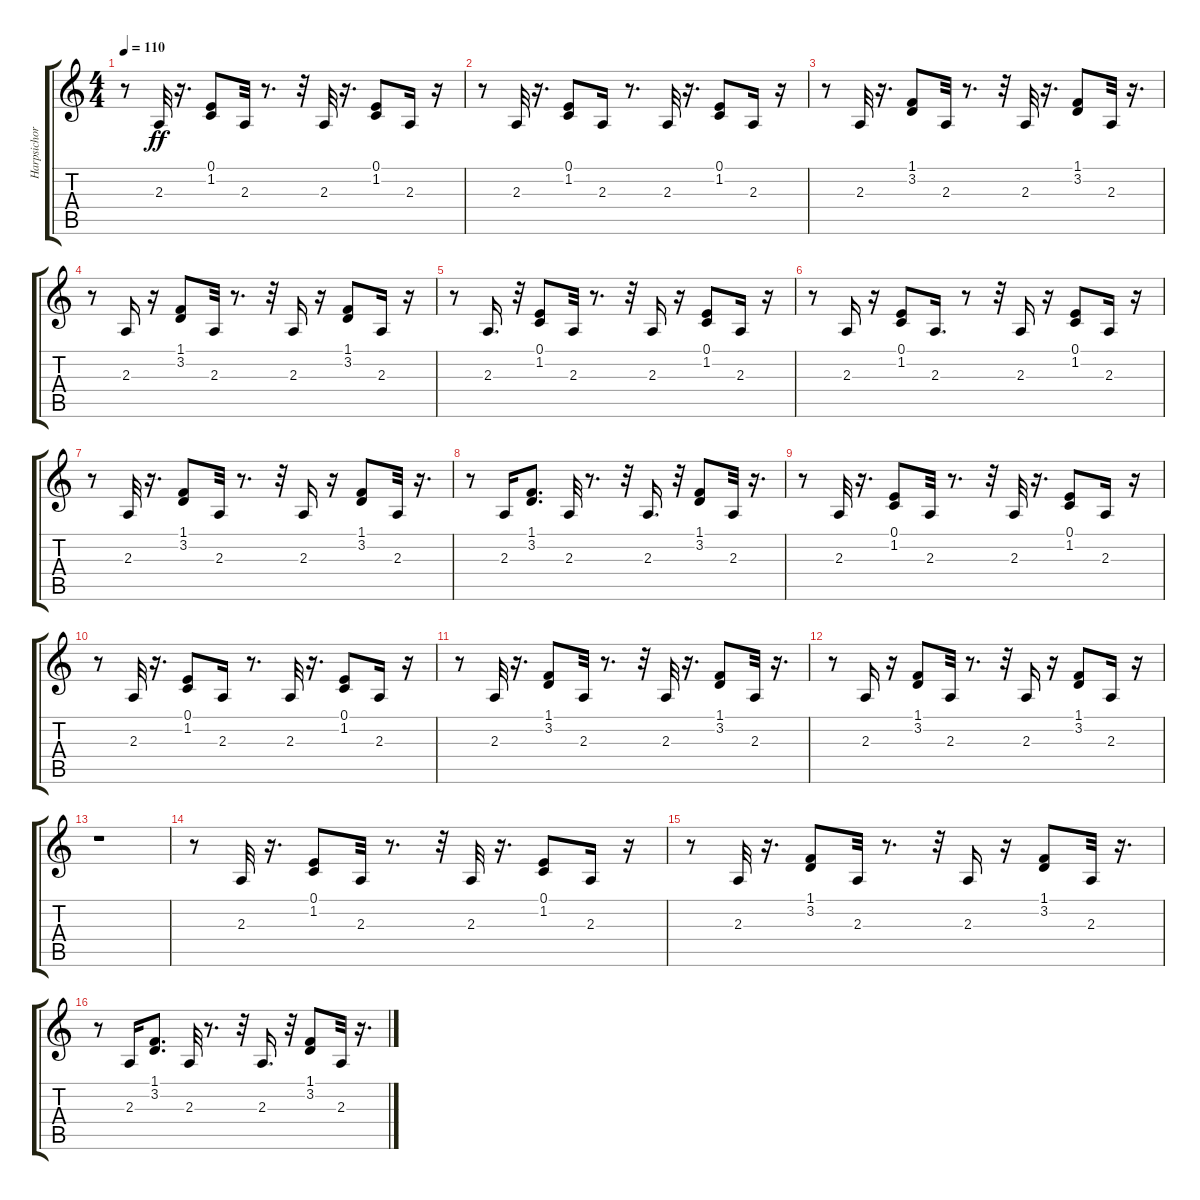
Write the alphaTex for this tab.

\track ("Harpsichord" "Harpsichor") {instrument harpsichord}
\staff {score tabs}
\tuning (E4 B3 G3 D3 A2 E2) {hide}
\ts (4 4)
\tempo 110
\clef g2
\ks c
r.8{dy ff} 2.3.32 r.16{d} (0.1 1.2).8 2.3.32 r.8{d} r.32 2.3.32 r.16{d} (0.1 1.2).8 2.3.16 r.16 |
r.8 2.3.32 r.16{d} (0.1 1.2).8 2.3.16 r.8{d} 2.3.32 r.16{d} (0.1 1.2).8 2.3.16 r.16 |
r.8 2.3.32 r.16{d} (1.1 3.2).8 2.3.32 r.8{d} r.32 2.3.32 r.16{d} (1.1 3.2).8 2.3.32 r.16{d} |
r.8 2.3.16 r.16 (1.1 3.2).8 2.3.32 r.8{d} r.32 2.3.16 r.16 (1.1 3.2).8 2.3.16 r.16 |
r.8 2.3.16{d} r.32 (0.1 1.2).8 2.3.32 r.8{d} r.32 2.3.16 r.16 (0.1 1.2).8 2.3.16 r.16 |
r.8 2.3.16 r.16 (0.1 1.2).8 2.3.16{d} r.8 r.32 2.3.16 r.16 (0.1 1.2).8 2.3.16 r.16 |
r.8 2.3.32 r.16{d} (1.1 3.2).8 2.3.32 r.8{d} r.32 2.3.16 r.16 (1.1 3.2).8 2.3.32 r.16{d} |
r.8 2.3.16 (1.1 3.2).8{d} 2.3.32 r.8{d} r.32 2.3.16{d} r.32 (1.1 3.2).8 2.3.32 r.16{d} |
r.8 2.3.32 r.16{d} (0.1 1.2).8 2.3.32 r.8{d} r.32 2.3.32 r.16{d} (0.1 1.2).8 2.3.16 r.16 |
r.8 2.3.32 r.16{d} (0.1 1.2).8 2.3.16 r.8{d} 2.3.32 r.16{d} (0.1 1.2).8 2.3.16 r.16 |
r.8 2.3.32 r.16{d} (1.1 3.2).8 2.3.32 r.8{d} r.32 2.3.32 r.16{d} (1.1 3.2).8 2.3.32 r.16{d} |
r.8 2.3.16 r.16 (1.1 3.2).8 2.3.32 r.8{d} r.32 2.3.16 r.16 (1.1 3.2).8 2.3.16 r.16 |
r.1 |
r.8 2.3.32 r.16{d} (0.1 1.2).8 2.3.32 r.8{d} r.32 2.3.32 r.16{d} (0.1 1.2).8 2.3.16 r.16 |
r.8 2.3.32 r.16{d} (1.1 3.2).8 2.3.32 r.8{d} r.32 2.3.16 r.16 (1.1 3.2).8 2.3.32 r.16{d} |
r.8 2.3.16 (1.1 3.2).8{d} 2.3.32 r.8{d} r.32 2.3.16{d} r.32 (1.1 3.2).8 2.3.32 r.16{d}
